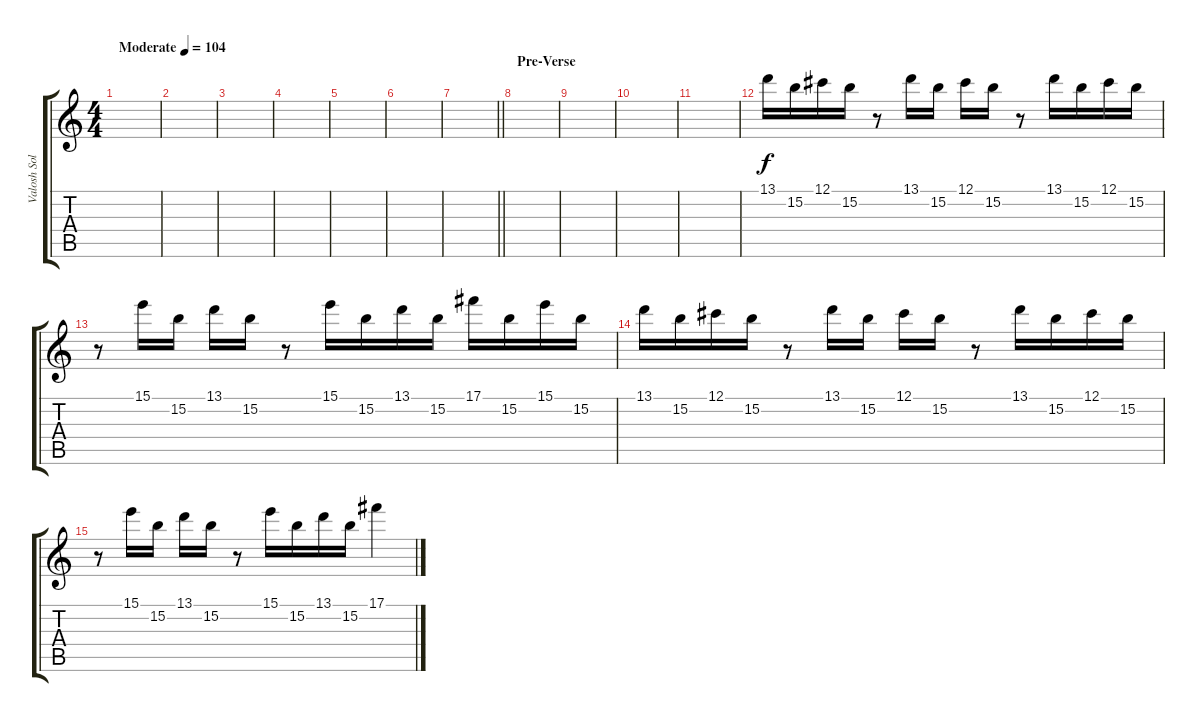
\track ("Valosh Solos" "Valosh Sol") {instrument distortionguitar}
\staff {score tabs}
\tuning (Db4 Ab3 E3 B2 Gb2 B1) {hide}
\ts (4 4)
\tempo (104 "Moderate")
\clef g2
\ks c
|
|
|
|
|
|
\barLineRight lightlight
|
\section ("" "Pre-Verse")
|
|
|
|
13.1.16 15.2.16 12.1.16 15.2.16 r.8 13.1.16 15.2.16 12.1.16 15.2.16 r.8 13.1.16 15.2.16 12.1.16 15.2.16 |
r.8 15.1.16 15.2.16 13.1.16 15.2.16 r.8 15.1.16 15.2.16 13.1.16 15.2.16 17.1.16 15.2.16 15.1.16 15.2.16 |
13.1.16 15.2.16 12.1.16 15.2.16 r.8 13.1.16 15.2.16 12.1.16 15.2.16 r.8 13.1.16 15.2.16 12.1.16 15.2.16 |
r.8 15.1.16 15.2.16 13.1.16 15.2.16 r.8 15.1.16 15.2.16 13.1.16 15.2.16 17.1.4
